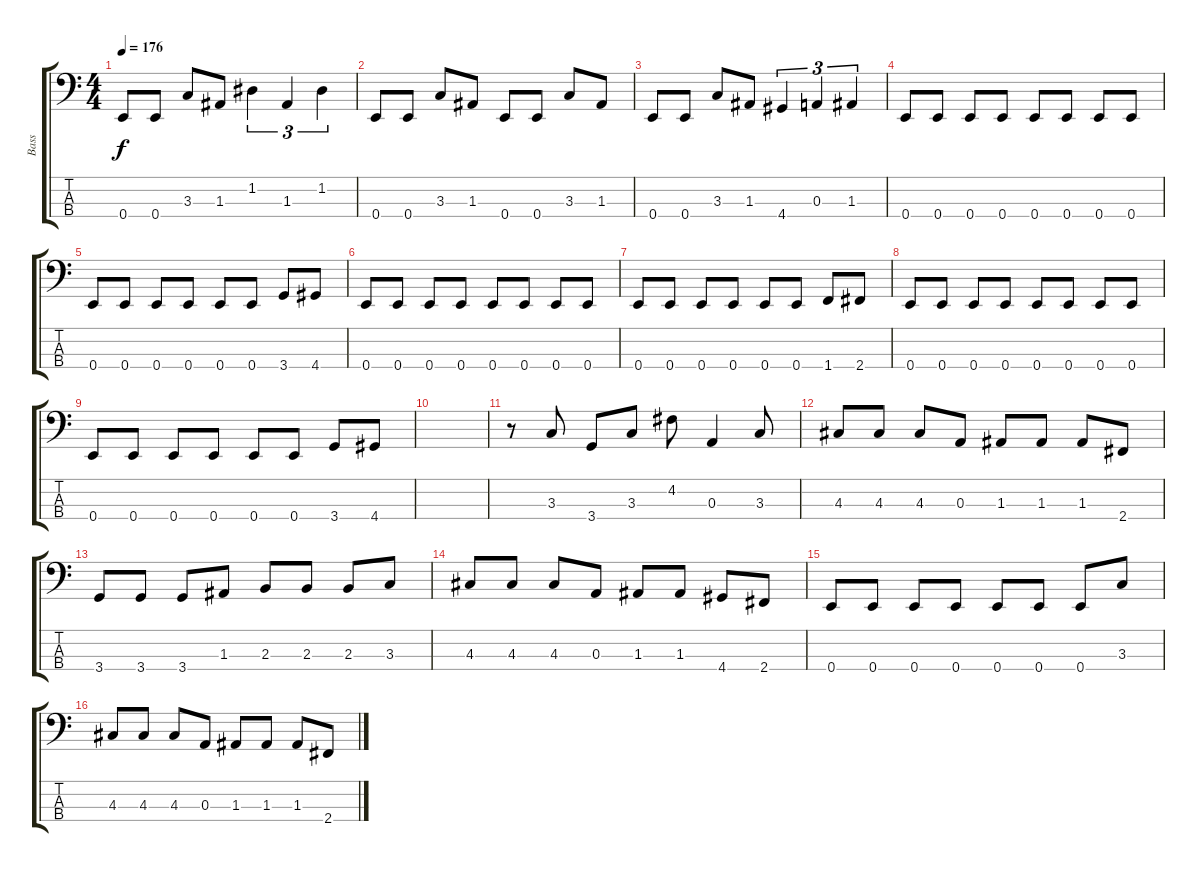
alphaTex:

\track ("Bass" "Bass") {instrument electricbasspick}
\staff {score tabs}
\tuning (G2 D2 A1 E1) {hide}
\ts (4 4)
\tempo 176
\clef f4
\ks c
0.4.8{dy f} 0.4.8 3.3.8 1.3.8 1.2.4{tu (3 2)} 1.3.4{tu (3 2)} 1.2.4{tu (3 2)} |
0.4.8 0.4.8 3.3.8 1.3.8 0.4.8 0.4.8 3.3.8 1.3.8 |
0.4.8 0.4.8 3.3.8 1.3.8 4.4.4{tu (3 2)} 0.3.4{tu (3 2)} 1.3.4{tu (3 2)} |
0.4.8 0.4.8 0.4.8 0.4.8 0.4.8 0.4.8 0.4.8 0.4.8 |
0.4.8 0.4.8 0.4.8 0.4.8 0.4.8 0.4.8 3.4.8 4.4.8 |
0.4.8 0.4.8 0.4.8 0.4.8 0.4.8 0.4.8 0.4.8 0.4.8 |
0.4.8 0.4.8 0.4.8 0.4.8 0.4.8 0.4.8 1.4.8 2.4.8 |
0.4.8 0.4.8 0.4.8 0.4.8 0.4.8 0.4.8 0.4.8 0.4.8 |
0.4.8 0.4.8 0.4.8 0.4.8 0.4.8 0.4.8 3.4.8 4.4.8 |
|
r.8 3.3.8 3.4.8 3.3.8 4.2.8 0.3.4 3.3.8 |
4.3.8 4.3.8 4.3.8 0.3.8 1.3.8 1.3.8 1.3.8 2.4.8 |
3.4.8 3.4.8 3.4.8 1.3.8 2.3.8 2.3.8 2.3.8 3.3.8 |
4.3.8 4.3.8 4.3.8 0.3.8 1.3.8 1.3.8 4.4.8 2.4.8 |
0.4.8 0.4.8 0.4.8 0.4.8 0.4.8 0.4.8 0.4.8 3.3.8 |
4.3.8 4.3.8 4.3.8 0.3.8 1.3.8 1.3.8 1.3.8 2.4.8
